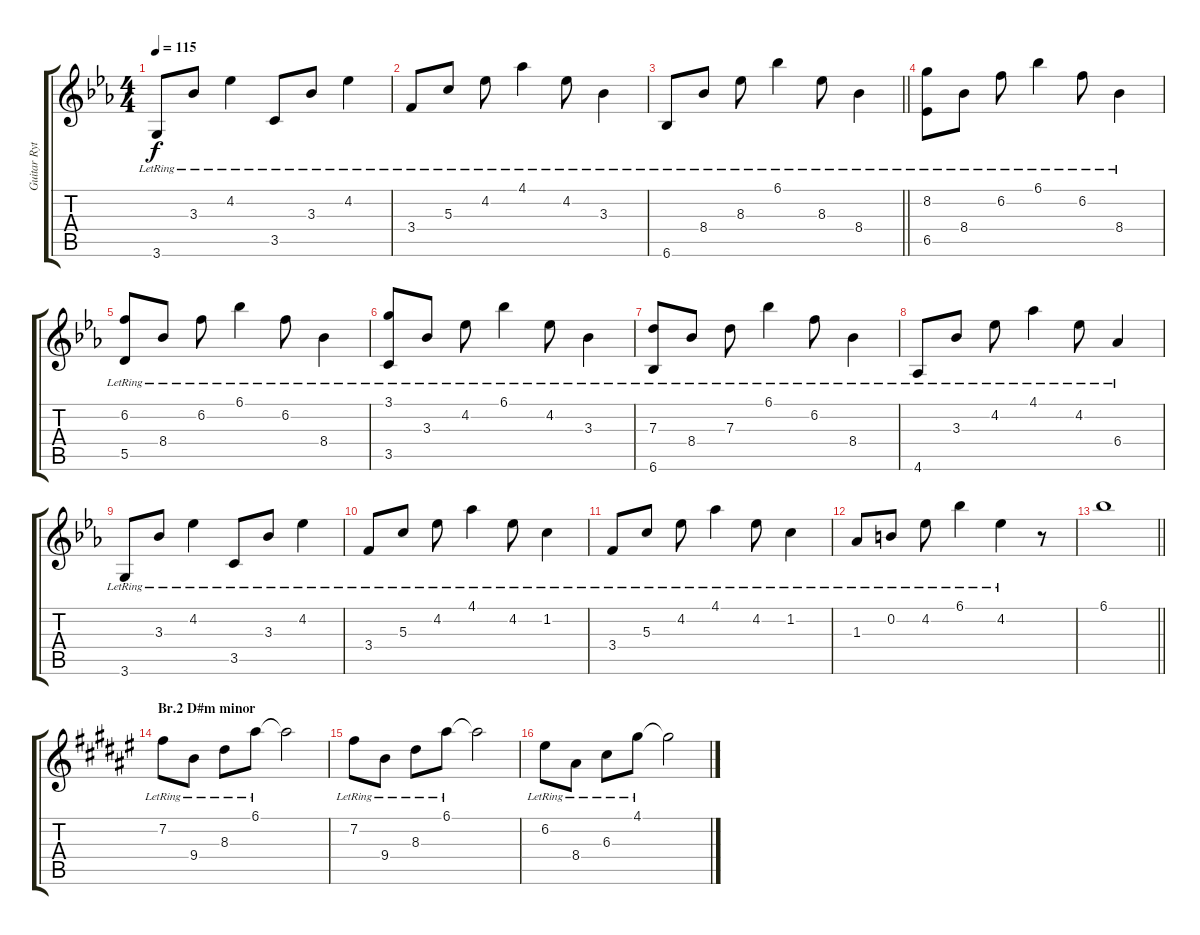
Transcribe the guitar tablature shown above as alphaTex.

\track ("Guitar Rythem" "Guitar Ryt") {instrument electricguitarjazz}
\staff {score tabs}
\tuning (E4 B3 G3 D3 A2 E2) {hide}
\ts (4 4)
\tempo 115
\clef g2
\ks eb
3.6{lr}.8{dy f} 3.3{lr}.8 4.2{lr}.4 3.5{lr}.8 3.3{lr}.8 4.2{lr}.4 |
3.4{lr}.8 5.3{lr}.8 4.2{lr}.8 4.1{lr}.4 4.2{lr}.8 3.3{lr}.4 |
\barLineRight lightlight
6.6{lr}.8 8.4{lr}.8 8.3{lr}.8 6.1{lr}.4 8.3{lr}.8 8.4{lr}.4 |
(8.2{lr} 6.5{lr}).8 8.4{lr}.8 6.2{lr}.8 6.1{lr}.4 6.2{lr}.8 8.4{lr}.4 |
(6.2{lr} 5.5{lr}).8 8.4{lr}.8 6.2{lr}.8 6.1{lr}.4 6.2{lr}.8 8.4{lr}.4 |
(3.1{lr} 3.5{lr}).8 3.3{lr}.8 4.2{lr}.8 6.1{lr}.4 4.2{lr}.8 3.3{lr}.4 |
(7.3{lr} 6.6{lr}).8 8.4{lr}.8 7.3{lr}.8 6.1{lr}.4 6.2{lr}.8 8.4{lr}.4 |
4.6{lr}.8 3.3{lr}.8 4.2{lr}.8 4.1{lr}.4 4.2{lr}.8 6.4{lr}.4 |
3.6{lr}.8 3.3{lr}.8 4.2{lr}.4 3.5{lr}.8 3.3{lr}.8 4.2{lr}.4 |
3.4{lr}.8 5.3{lr}.8 4.2{lr}.8 4.1{lr}.4 4.2{lr}.8 1.2{lr}.4 |
3.4{lr}.8 5.3{lr}.8 4.2{lr}.8 4.1{lr}.4 4.2{lr}.8 1.2{lr}.4 |
1.3{lr}.8 0.2{lr}.8 4.2{lr}.8 6.1{lr}.4 4.2{lr}.4 r.8 |
\barLineRight lightlight
6.1.1 |
\section ("" "Br.2 D#m minor")
\ks d#minor
7.2{lr}.8 9.4{lr}.8 8.3{lr}.8 6.1{lr}.8 6.1{t}.2 |
7.2{lr}.8 9.4{lr}.8 8.3{lr}.8 6.1{lr}.8 6.1{t}.2 |
6.2{lr}.8 8.4{lr}.8 6.3{lr}.8 4.1{lr}.8 4.1{t}.2
